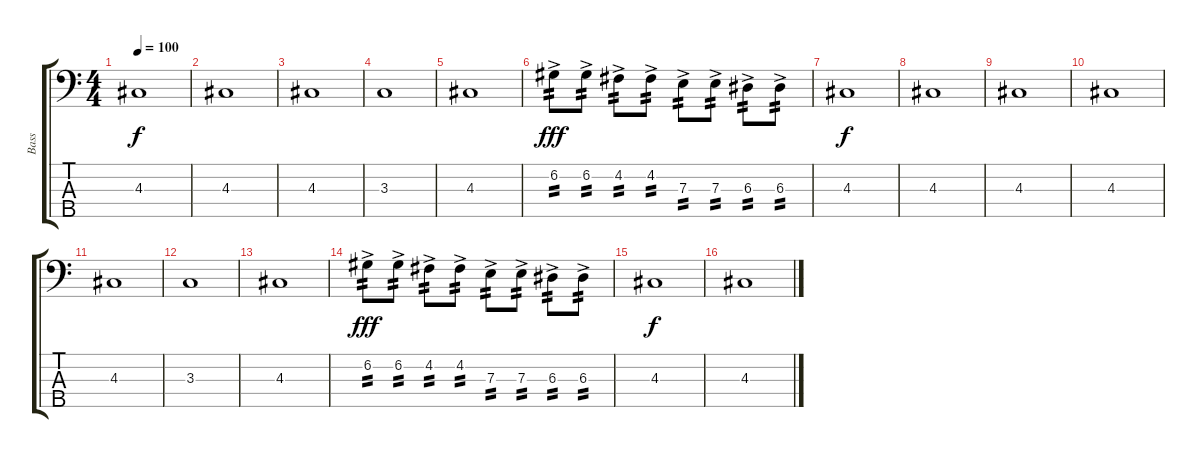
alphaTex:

\track ("Bass" "Bass") {instrument acousticbass}
\staff {score tabs}
\tuning (G2 D2 A1 E1 B0) {hide}
\ts (4 4)
\tempo 100
\clef f4
\ks c
4.3.1{dy f} |
4.3.1 |
4.3.1 |
3.3.1 |
4.3.1 |
6.2{ac}.8{tp 2 dy fff} 6.2{ac}.8{tp 2} 4.2{ac}.8{tp 2} 4.2{ac}.8{tp 2} 7.3{ac}.8{tp 2} 7.3{ac}.8{tp 2} 6.3{ac}.8{tp 2} 6.3{ac}.8{tp 2} |
4.3.1{dy f volume 16} |
4.3.1 |
4.3.1 |
4.3.1 |
4.3.1 |
3.3.1 |
4.3.1 |
6.2{ac}.8{tp 2 dy fff} 6.2{ac}.8{tp 2} 4.2{ac}.8{tp 2} 4.2{ac}.8{tp 2} 7.3{ac}.8{tp 2} 7.3{ac}.8{tp 2} 6.3{ac}.8{tp 2} 6.3{ac}.8{tp 2} |
4.3.1{dy f volume 16} |
4.3.1
